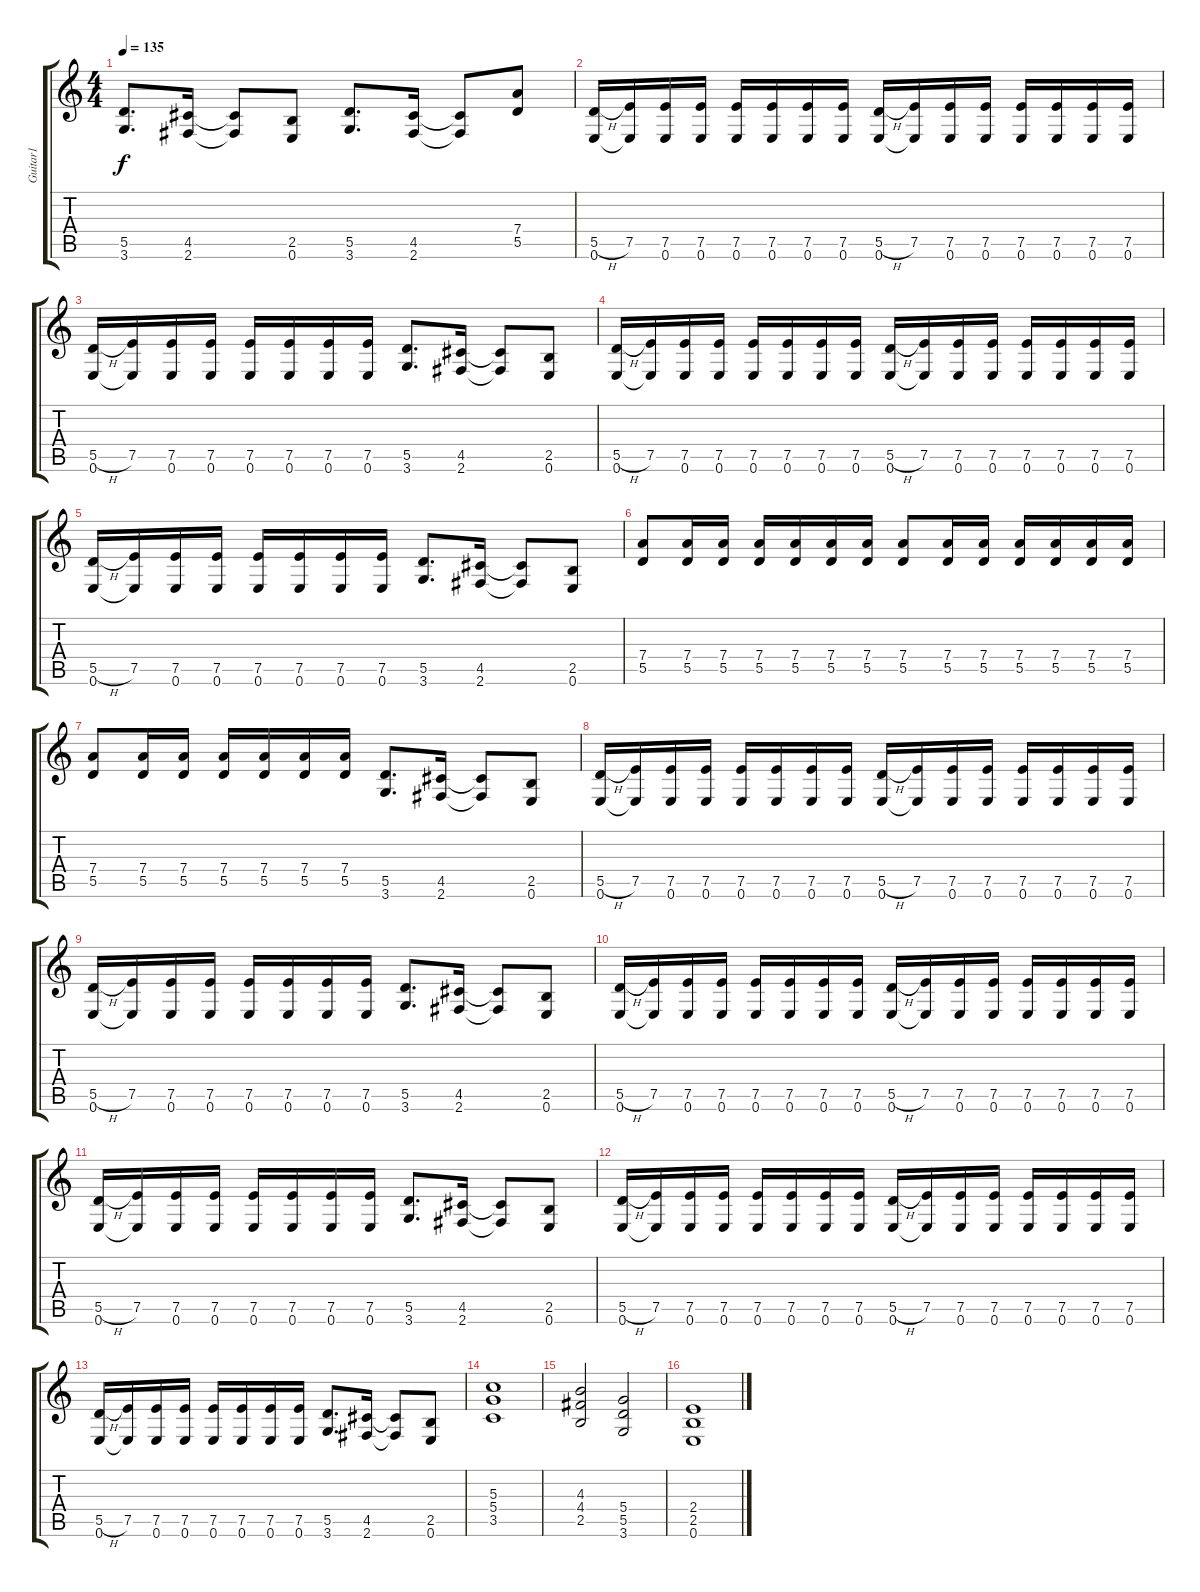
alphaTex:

\track ("Guitar1" "Guitar1") {instrument distortionguitar}
\staff {score tabs}
\tuning (E4 B3 G3 D3 A2 E2) {hide}
\ts (4 4)
\tempo 135
\clef g2
\ks c
(5.5 3.6).8{d dy f} (4.5 2.6).16 (4.5{t} 2.6{t}).8 (2.5 0.6).8 (5.5 3.6).8{d} (4.5 2.6).16 (4.5{t} 2.6{t}).8 (7.4 5.5).8 |
(5.5{h} 0.6).16 (7.5 0.6{t}).16 (7.5 0.6).16 (7.5 0.6).16 (7.5 0.6).16 (7.5 0.6).16 (7.5 0.6).16 (7.5 0.6).16 (5.5{h} 0.6).16 (7.5 0.6{t}).16 (7.5 0.6).16 (7.5 0.6).16 (7.5 0.6).16 (7.5 0.6).16 (7.5 0.6).16 (7.5 0.6).16 |
(5.5{h} 0.6).16 (7.5 0.6{t}).16 (7.5 0.6).16 (7.5 0.6).16 (7.5 0.6).16 (7.5 0.6).16 (7.5 0.6).16 (7.5 0.6).16 (5.5 3.6).8{d} (4.5 2.6).16 (4.5{t} 2.6{t}).8 (2.5 0.6).8 |
(5.5{h} 0.6).16 (7.5 0.6{t}).16 (7.5 0.6).16 (7.5 0.6).16 (7.5 0.6).16 (7.5 0.6).16 (7.5 0.6).16 (7.5 0.6).16 (5.5{h} 0.6).16 (7.5 0.6{t}).16 (7.5 0.6).16 (7.5 0.6).16 (7.5 0.6).16 (7.5 0.6).16 (7.5 0.6).16 (7.5 0.6).16 |
(5.5{h} 0.6).16 (7.5 0.6{t}).16 (7.5 0.6).16 (7.5 0.6).16 (7.5 0.6).16 (7.5 0.6).16 (7.5 0.6).16 (7.5 0.6).16 (5.5 3.6).8{d} (4.5 2.6).16 (4.5{t} 2.6{t}).8 (2.5 0.6).8 |
(7.4 5.5).8 (7.4 5.5).16 (7.4 5.5).16 (7.4 5.5).16 (7.4 5.5).16 (7.4 5.5).16 (7.4 5.5).16 (7.4 5.5).8 (7.4 5.5).16 (7.4 5.5).16 (7.4 5.5).16 (7.4 5.5).16 (7.4 5.5).16 (7.4 5.5).16 |
(7.4 5.5).8 (7.4 5.5).16 (7.4 5.5).16 (7.4 5.5).16 (7.4 5.5).16 (7.4 5.5).16 (7.4 5.5).16 (5.5 3.6).8{d} (4.5 2.6).16 (4.5{t} 2.6{t}).8 (2.5 0.6).8 |
(5.5{h} 0.6).16 (7.5 0.6{t}).16 (7.5 0.6).16 (7.5 0.6).16 (7.5 0.6).16 (7.5 0.6).16 (7.5 0.6).16 (7.5 0.6).16 (5.5{h} 0.6).16 (7.5 0.6{t}).16 (7.5 0.6).16 (7.5 0.6).16 (7.5 0.6).16 (7.5 0.6).16 (7.5 0.6).16 (7.5 0.6).16 |
(5.5{h} 0.6).16 (7.5 0.6{t}).16 (7.5 0.6).16 (7.5 0.6).16 (7.5 0.6).16 (7.5 0.6).16 (7.5 0.6).16 (7.5 0.6).16 (5.5 3.6).8{d} (4.5 2.6).16 (4.5{t} 2.6{t}).8 (2.5 0.6).8 |
(5.5{h} 0.6).16 (7.5 0.6{t}).16 (7.5 0.6).16 (7.5 0.6).16 (7.5 0.6).16 (7.5 0.6).16 (7.5 0.6).16 (7.5 0.6).16 (5.5{h} 0.6).16 (7.5 0.6{t}).16 (7.5 0.6).16 (7.5 0.6).16 (7.5 0.6).16 (7.5 0.6).16 (7.5 0.6).16 (7.5 0.6).16 |
(5.5{h} 0.6).16 (7.5 0.6{t}).16 (7.5 0.6).16 (7.5 0.6).16 (7.5 0.6).16 (7.5 0.6).16 (7.5 0.6).16 (7.5 0.6).16 (5.5 3.6).8{d} (4.5 2.6).16 (4.5{t} 2.6{t}).8 (2.5 0.6).8 |
(5.5{h} 0.6).16 (7.5 0.6{t}).16 (7.5 0.6).16 (7.5 0.6).16 (7.5 0.6).16 (7.5 0.6).16 (7.5 0.6).16 (7.5 0.6).16 (5.5{h} 0.6).16 (7.5 0.6{t}).16 (7.5 0.6).16 (7.5 0.6).16 (7.5 0.6).16 (7.5 0.6).16 (7.5 0.6).16 (7.5 0.6).16 |
(5.5{h} 0.6).16 (7.5 0.6{t}).16 (7.5 0.6).16 (7.5 0.6).16 (7.5 0.6).16 (7.5 0.6).16 (7.5 0.6).16 (7.5 0.6).16 (5.5 3.6).8{d} (4.5 2.6).16 (4.5{t} 2.6{t}).8 (2.5 0.6).8 |
(5.3 5.4 3.5).1 |
(4.3 4.4 2.5).2 (5.4 5.5 3.6).2 |
(2.4 2.5 0.6).1
